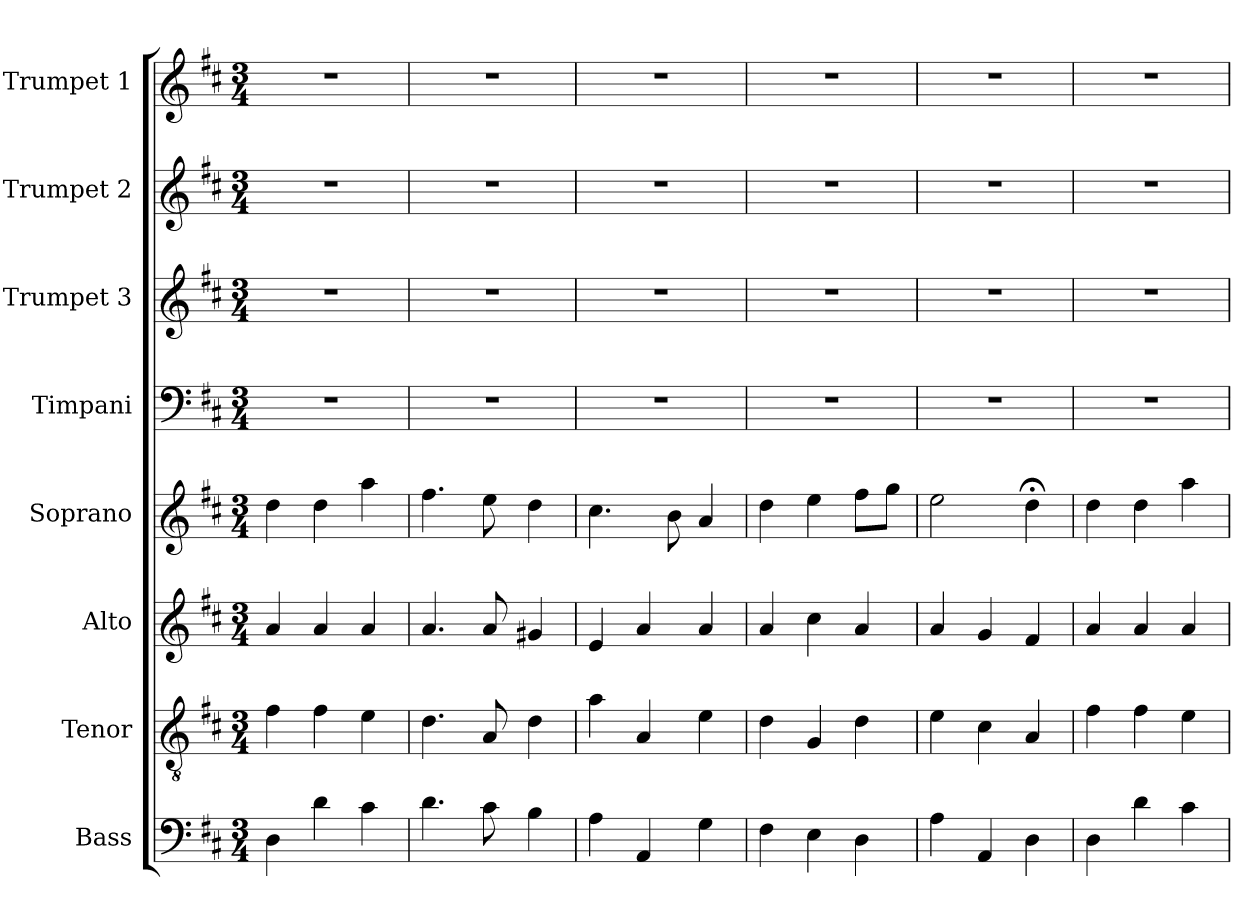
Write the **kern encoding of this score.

**kern	**kern	**kern	**kern	**kern	**kern	**kern	**kern
*part8	*part7	*part6	*part5	*part4	*part3	*part2	*part1
*staff8	*staff7	*staff6	*staff5	*staff4	*staff3	*staff2	*staff1
*I"Bass	*I"Tenor	*I"Alto	*I"Soprano	*I"Timpani	*I"Trumpet 3	*I"Trumpet 2	*I"Trumpet 1
*I'B.	*I'T.	*I'A.	*I'S.	*I'Timp	*I'Tpt	*I'Tpt	*I'Tpt
*clefF4	*clefGv2	*clefG2	*clefG2	*clefF4	*clefG2	*clefG2	*clefG2
*	*	*	*	*	*ITrd1c2	*ITrd1c2	*ITrd1c2
*k[f#c#]	*k[f#c#]	*k[f#c#]	*k[f#c#]	*k[f#c#]	*k[]	*k[]	*k[]
*D:	*D:	*D:	*D:	*D:	*C:	*C:	*C:
*M3/4	*M3/4	*M3/4	*M3/4	*M3/4	*M3/4	*M3/4	*M3/4
=1	=1	=1	=1	=1	=1	=1	=1
!	!	!	!	!LO:N:vis=2	!LO:N:vis=2	!LO:N:vis=2	!LO:N:vis=2
4D\	4f#\	4a/	4dd\	2.r	2.r	2.r	2.r
4d\	4f#\	4a/	4dd\	.	.	.	.
4c#\	4e\	4a/	4aa\	.	.	.	.
=2	=2	=2	=2	=2	=2	=2	=2
!	!	!	!	!LO:N:vis=2	!LO:N:vis=2	!LO:N:vis=2	!LO:N:vis=2
4.d\	4.d\	4.a/	4.ff#\	2.r	2.r	2.r	2.r
8c#\	8A/	8a/	8ee\	.	.	.	.
4B\	4d\	4g#X/	4dd\	.	.	.	.
=3	=3	=3	=3	=3	=3	=3	=3
!	!	!	!	!LO:N:vis=2	!LO:N:vis=2	!LO:N:vis=2	!LO:N:vis=2
4A\	4a\	4e/	4.cc#\	2.r	2.r	2.r	2.r
4AA/	4A/	4a/	.	.	.	.	.
.	.	.	8b\	.	.	.	.
4G\	4e\	4a/	4a/	.	.	.	.
=4	=4	=4	=4	=4	=4	=4	=4
!	!	!	!	!LO:N:vis=2	!LO:N:vis=2	!LO:N:vis=2	!LO:N:vis=2
4F#\	4d\	4a/	4dd\	2.r	2.r	2.r	2.r
4E\	4G/	4cc#\	4ee\	.	.	.	.
4D\	4d\	4a/	8ff#\L	.	.	.	.
.	.	.	8gg\J	.	.	.	.
=5	=5	=5	=5	=5	=5	=5	=5
!	!	!	!	!LO:N:vis=2	!LO:N:vis=2	!LO:N:vis=2	!LO:N:vis=2
4A\	4e\	4a/	2ee\	2.r	2.r	2.r	2.r
4AA/	4c#\	4g/	.	.	.	.	.
4D\	4A/	4f#/	4dd;<\	.	.	.	.
!!LO:LB:g=z
=6	=6	=6	=6	=6	=6	=6	=6
!	!	!	!	!LO:N:vis=2	!LO:N:vis=2	!LO:N:vis=2	!LO:N:vis=2
4D\	4f#\	4a/	4dd\	2.r	2.r	2.r	2.r
4d\	4f#\	4a/	4dd\	.	.	.	.
4c#\	4e\	4a/	4aa\	.	.	.	.
=	=	=	=	=	=	=	=
*-	*-	*-	*-	*-	*-	*-	*-
